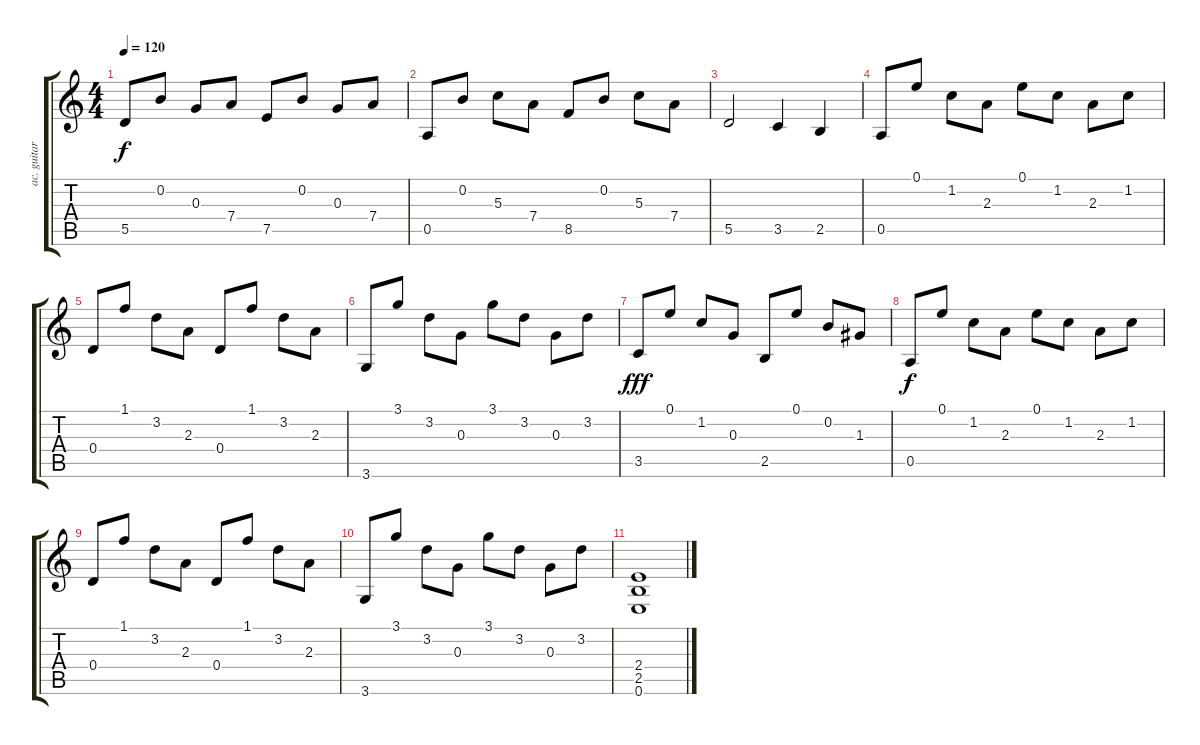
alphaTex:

\track ("ac. guitar1" "ac. guitar") {instrument acousticguitarsteel}
\staff {score tabs}
\tuning (E4 B3 G3 D3 A2 E2) {hide}
\ts (4 4)
\tempo 120
\clef g2
\ks c
5.5.8{dy f} 0.2.8 0.3.8 7.4.8 7.5.8 0.2.8 0.3.8 7.4.8 |
0.5.8 0.2.8 5.3.8 7.4.8 8.5.8 0.2.8 5.3.8 7.4.8 |
5.5.2 3.5.4 2.5.4 |
0.5.8 0.1.8 1.2.8 2.3.8 0.1.8 1.2.8 2.3.8 1.2.8 |
0.4.8 1.1.8 3.2.8 2.3.8 0.4.8 1.1.8 3.2.8 2.3.8 |
3.6.8 3.1.8 3.2.8 0.3.8 3.1.8 3.2.8 0.3.8 3.2.8 |
3.5.8{dy fff} 0.1.8 1.2.8 0.3.8 2.5.8 0.1.8 0.2.8 1.3.8 |
0.5.8{dy f} 0.1.8 1.2.8 2.3.8 0.1.8 1.2.8 2.3.8 1.2.8 |
0.4.8 1.1.8 3.2.8 2.3.8 0.4.8 1.1.8 3.2.8 2.3.8 |
3.6.8 3.1.8 3.2.8 0.3.8 3.1.8 3.2.8 0.3.8 3.2.8 |
(2.4 2.5 0.6).1
